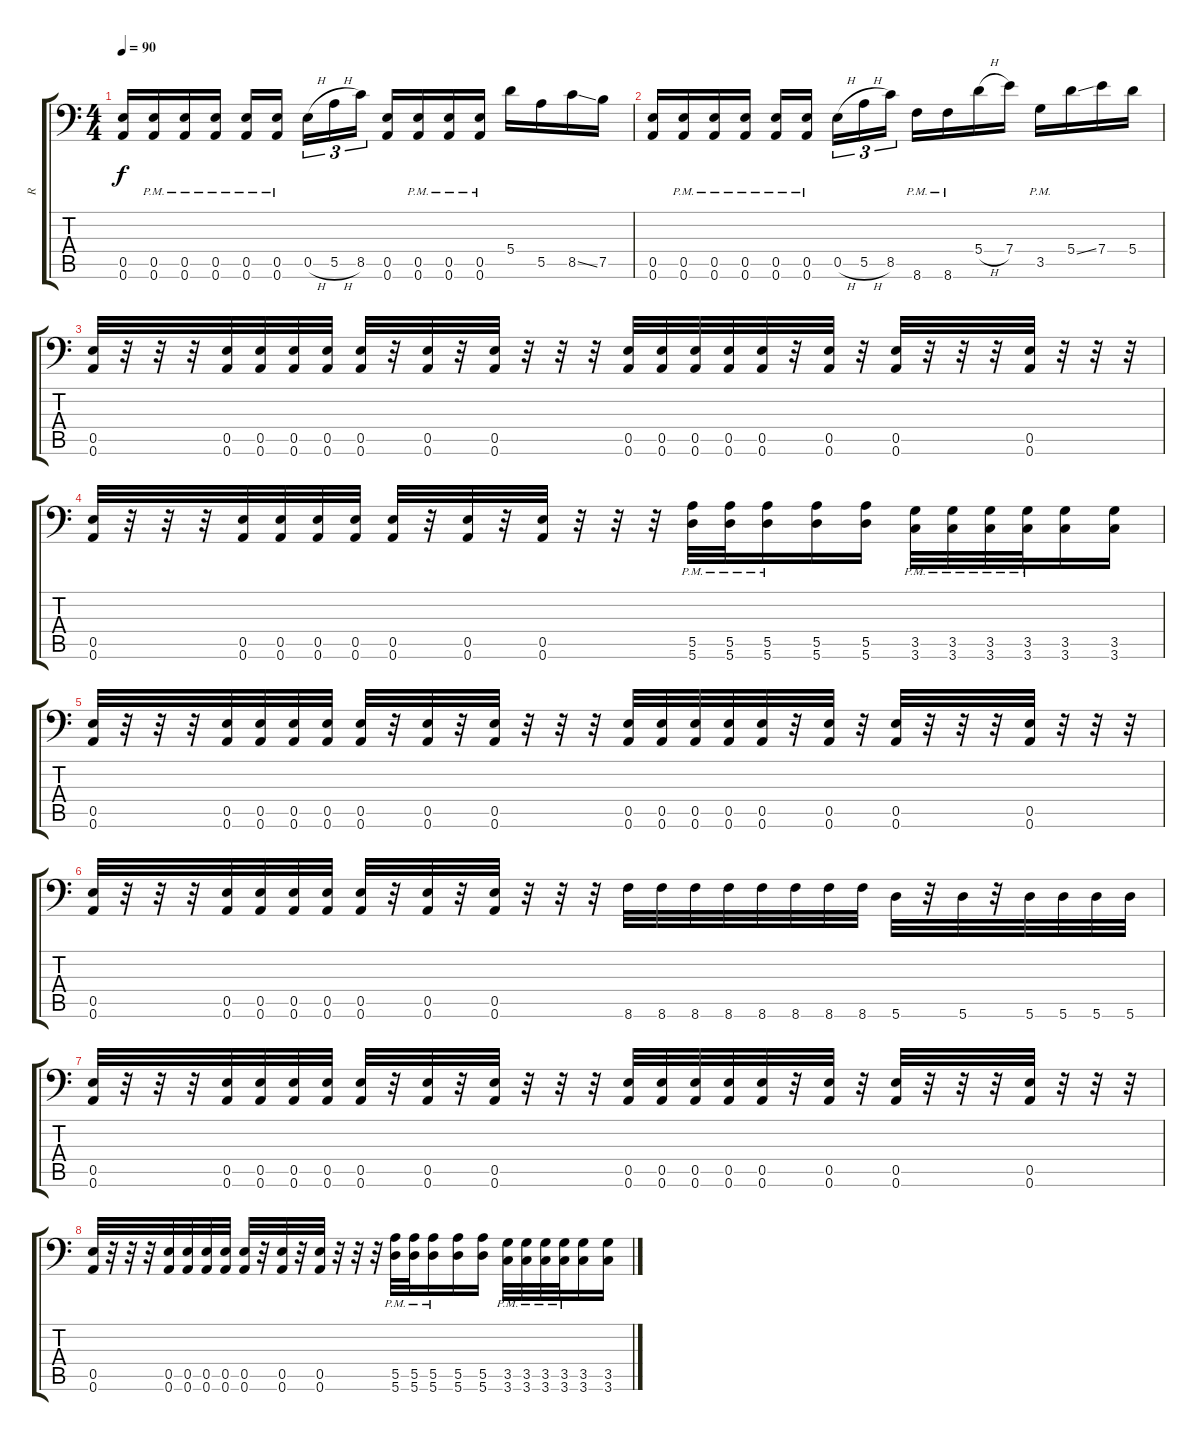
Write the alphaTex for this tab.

\track ("R" "R") {instrument distortionguitar}
\staff {score tabs}
\tuning (B3 Gb3 D3 A2 E2 A1) {hide}
\ts (4 4)
\tempo 90
\clef f4
\ks c
(0.5 0.6).16{dy f} (0.5{pm} 0.6{pm}).16 (0.5{pm} 0.6{pm}).16 (0.5{pm} 0.6{pm}).16 (0.5{pm} 0.6{pm}).16 (0.5{pm} 0.6{pm}).16{beam splitsecondary} 0.5{h}.16{tu (3 2)} 5.5{h}.16{tu (3 2)} 8.5.16{tu (3 2)} (0.5 0.6).16 (0.5{pm} 0.6{pm}).16 (0.5{pm} 0.6{pm}).16 (0.5{pm} 0.6{pm}).16 5.4.16 5.5.16 8.5{ss}.16 7.5.16 |
(0.5 0.6).16 (0.5{pm} 0.6{pm}).16 (0.5{pm} 0.6{pm}).16 (0.5{pm} 0.6{pm}).16 (0.5{pm} 0.6{pm}).16 (0.5{pm} 0.6{pm}).16{beam splitsecondary} 0.5{h}.16{tu (3 2)} 5.5{h}.16{tu (3 2)} 8.5.16{tu (3 2)} 8.6{pm}.16 8.6{pm}.16 5.4{h}.16 7.4.16 3.5{pm}.16 5.4{ss}.16 7.4.16 5.4.16 |
(0.5 0.6).32 r.32 r.32 r.32 (0.5 0.6).32 (0.5 0.6).32 (0.5 0.6).32 (0.5 0.6).32 (0.5 0.6).32 r.32 (0.5 0.6).32 r.32 (0.5 0.6).32 r.32 r.32 r.32 (0.5 0.6).32 (0.5 0.6).32 (0.5 0.6).32 (0.5 0.6).32 (0.5 0.6).32 r.32 (0.5 0.6).32 r.32 (0.5 0.6).32 r.32 r.32 r.32 (0.5 0.6).32 r.32 r.32 r.32 |
(0.5 0.6).32 r.32 r.32 r.32 (0.5 0.6).32 (0.5 0.6).32 (0.5 0.6).32 (0.5 0.6).32 (0.5 0.6).32 r.32 (0.5 0.6).32 r.32 (0.5 0.6).32 r.32 r.32 r.32 (5.5{pm} 5.6{pm}).32 (5.5{pm} 5.6{pm}).32 (5.5{pm} 5.6{pm}).16 (5.5 5.6).16 (5.5 5.6).16 (3.5{pm} 3.6{pm}).32 (3.5{pm} 3.6{pm}).32 (3.5{pm} 3.6{pm}).32 (3.5{pm} 3.6{pm}).32 (3.5 3.6).16 (3.5 3.6).16 |
(0.5 0.6).32 r.32 r.32 r.32 (0.5 0.6).32 (0.5 0.6).32 (0.5 0.6).32 (0.5 0.6).32 (0.5 0.6).32 r.32 (0.5 0.6).32 r.32 (0.5 0.6).32 r.32 r.32 r.32 (0.5 0.6).32 (0.5 0.6).32 (0.5 0.6).32 (0.5 0.6).32 (0.5 0.6).32 r.32 (0.5 0.6).32 r.32 (0.5 0.6).32 r.32 r.32 r.32 (0.5 0.6).32 r.32 r.32 r.32 |
(0.5 0.6).32 r.32 r.32 r.32 (0.5 0.6).32 (0.5 0.6).32 (0.5 0.6).32 (0.5 0.6).32 (0.5 0.6).32 r.32 (0.5 0.6).32 r.32 (0.5 0.6).32 r.32 r.32 r.32 8.6.32 8.6.32 8.6.32 8.6.32 8.6.32 8.6.32 8.6.32 8.6.32 5.6.32 r.32 5.6.32 r.32 5.6.32 5.6.32 5.6.32 5.6.32 |
(0.5 0.6).32 r.32 r.32 r.32 (0.5 0.6).32 (0.5 0.6).32 (0.5 0.6).32 (0.5 0.6).32 (0.5 0.6).32 r.32 (0.5 0.6).32 r.32 (0.5 0.6).32 r.32 r.32 r.32 (0.5 0.6).32 (0.5 0.6).32 (0.5 0.6).32 (0.5 0.6).32 (0.5 0.6).32 r.32 (0.5 0.6).32 r.32 (0.5 0.6).32 r.32 r.32 r.32 (0.5 0.6).32 r.32 r.32 r.32 |
(0.5 0.6).32 r.32 r.32 r.32 (0.5 0.6).32 (0.5 0.6).32 (0.5 0.6).32 (0.5 0.6).32 (0.5 0.6).32 r.32 (0.5 0.6).32 r.32 (0.5 0.6).32 r.32 r.32 r.32 (5.5{pm} 5.6{pm}).32 (5.5{pm} 5.6{pm}).32 (5.5{pm} 5.6{pm}).16 (5.5 5.6).16 (5.5 5.6).16 (3.5{pm} 3.6{pm}).32 (3.5{pm} 3.6{pm}).32 (3.5{pm} 3.6{pm}).32 (3.5{pm} 3.6{pm}).32 (3.5 3.6).16 (3.5 3.6).16
